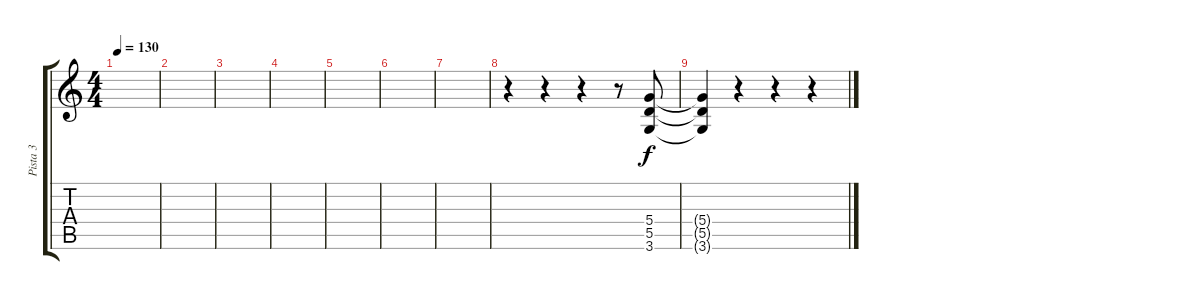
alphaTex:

\track ("Pista 3" "Pista 3") {instrument electricguitarclean}
\staff {score tabs}
\tuning (E4 B3 G3 D3 A2 E2) {hide}
\ts (4 4)
\tempo 130
\clef g2
\ks c
|
|
|
|
|
|
|
r.4 r.4 r.4 r.8 (5.4 5.5 3.6).8 |
(5.4{t} 5.5{t} 3.6{t}).4 r.4 r.4 r.4
